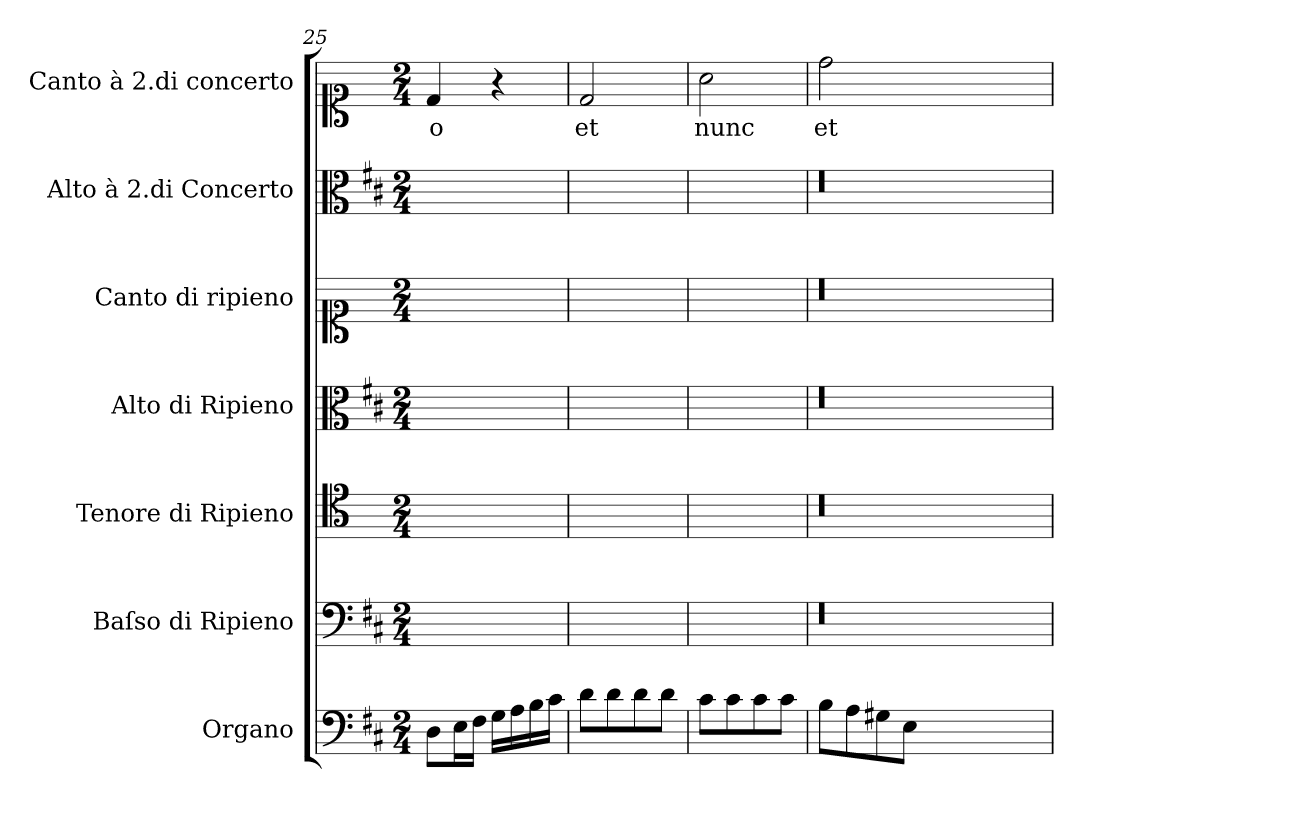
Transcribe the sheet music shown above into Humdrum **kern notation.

**kern	**kern	**kern	**kern	**kern	**kern	**kern	**text
*part7	*part6	*part5	*part4	*part3	*part2	*part1	*part1
*staff7	*staff6	*staff5	*staff4	*staff3	*staff2	*staff1	*staff1
*I"Organo	*I"Baſso di Ripieno	*I"Tenore di Ripieno	*I"Alto di Ripieno	*I"Canto di ripieno	*I"Alto à 2.di Concerto	*I"Canto à 2.di concerto	*
*I'org	*I'B rip	*I'T rip	*I'A rip	*	*I'A conc	*	*
*clefF4	*clefF4	*clefC4	*clefC3	*clefC1	*clefC3	*clefC1	*
*k[f#c#]	*k[f#c#]	*k[]	*k[f#c#]	*k[]	*k[f#c#]	*k[]	*
*M2/4	*M2/4	*M2/4	*M2/4	*M2/4	*M2/4	*M2/4	*
=25	=25	=25	=25	=25	=25	=25	=25
8D\L	2ryy	2ryy	2ryy	2ryy	2ryy	4d/	-o
16E\L	.	.	.	.	.	.	.
16F#\JJ	.	.	.	.	.	.	.
16G\LL	.	.	.	.	.	4r	.
16A\	.	.	.	.	.	.	.
16B\	.	.	.	.	.	.	.
16c#\JJ	.	.	.	.	.	.	.
=26	=26	=26	=26	=26	=26	=26	=26
8d\L	2ryy	2ryy	2ryy	2ryy	2ryy	2d/	et
8d\	.	.	.	.	.	.	.
8d\	.	.	.	.	.	.	.
8d\J	.	.	.	.	.	.	.
=27	=27	=27	=27	=27	=27	=27	=27
8c#\L	2ryy	2ryy	2ryy	2ryy	2ryy	2a\	nunc
8c#\	.	.	.	.	.	.	.
8c#\	.	.	.	.	.	.	.
8c#\J	.	.	.	.	.	.	.
=28	=28	=28	=28	=28	=28	=28	=28
!	!LO:N:vis=00	!LO:N:vis=00	!LO:N:vis=00	!LO:N:vis=00	!LO:N:vis=00	!	!
8B\L	0rF	0rc	0re	0rb	0re	2dd\	et
8A\	.	.	.	.	.	.	.
8G#X\	.	.	.	.	.	.	.
8E\J	.	.	.	.	.	.	.
1.ryy	.	.	.	.	.	1.ryy	.
=	=	=	=	=	=	=	=
*-	*-	*-	*-	*-	*-	*-	*-
